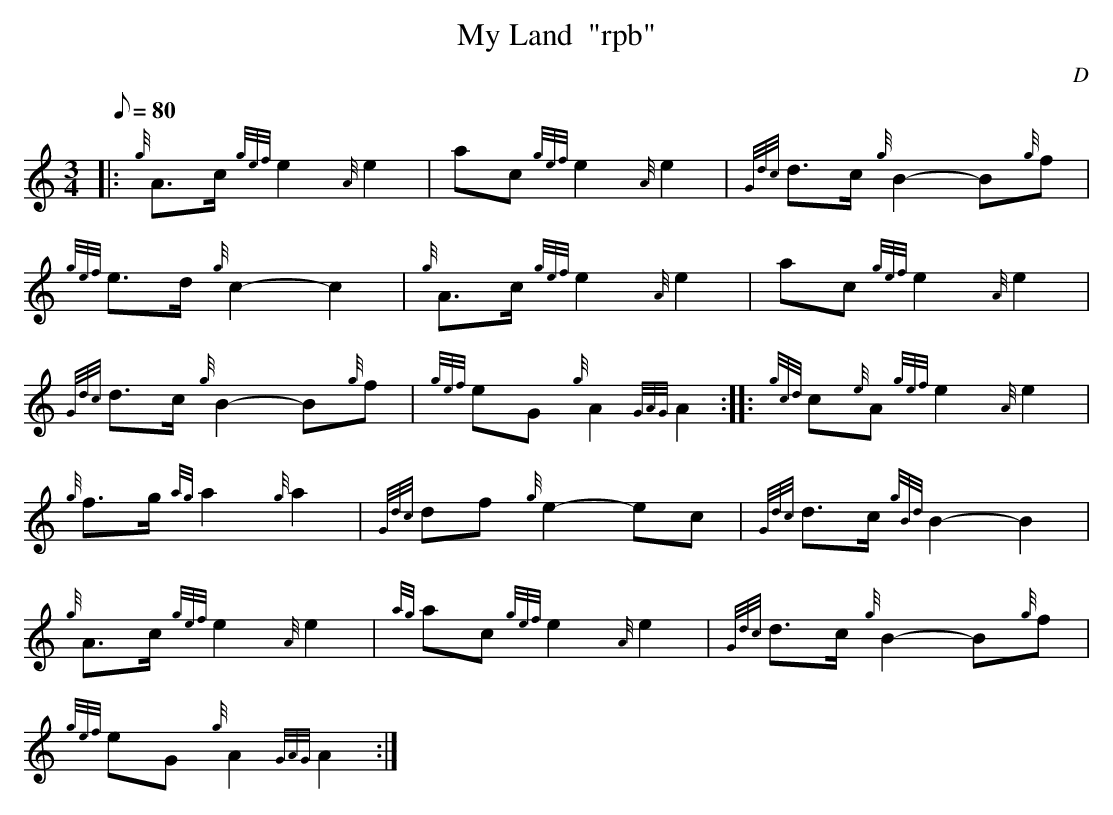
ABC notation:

X:1
T:My Land  "rpb"
M:3/4
L:1/8
Q:80
C:D
K:HP
|: {g}A3/2c/2{gef}e2{A}e2 | \
ac{gef}e2{A}e2 | \
{Gdc}d3/2c/2{g}B2-B{g}f |
{gef}e3/2d/2{g}c2-c2 | \
{g}A3/2c/2{gef}e2{A}e2 | \
ac{gef}e2{A}e2 |
{Gdc}d3/2c/2{g}B2-B{g}f | \
{gef}eG{g}A2{GAG}A2 :: \
{gcd}c{e}A{gef}e2{A}e2 |
{g}f3/2g/2{ag}a2{g}a2 | \
{Gdc}df{g}e2-ec | \
{Gdc}d3/2c/2{gBd}B2-B2 |
{g}A3/2c/2{gef}e2{A}e2 | \
{ag}ac{gef}e2{A}e2 | \
{Gdc}d3/2c/2{g}B2-B{g}f |
{gef}eG{g}A2{GAG}A2 :|
